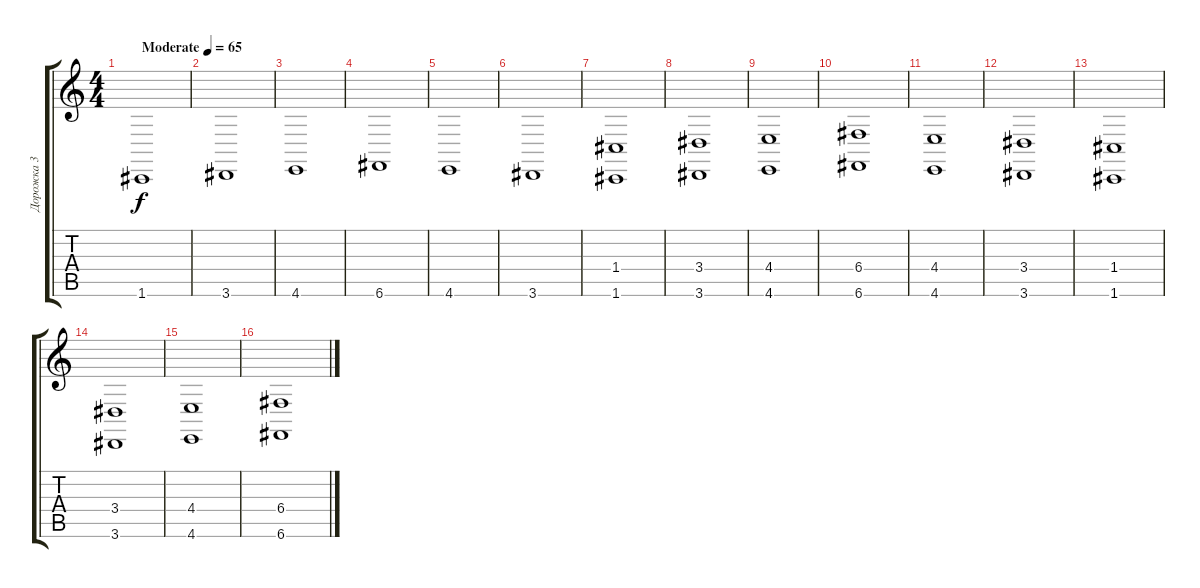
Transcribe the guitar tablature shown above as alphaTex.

\track ("Дорожка 3" "Дорожка 3") {instrument stringensemble1}
\staff {score tabs}
\tuning (D4 A3 F3 C3 G2 C2) {hide}
\ts (4 4)
\tempo (65 "Moderate")
\clef g2
\ks c
1.6.1{dy f instrument stringensemble1} |
3.6.1 |
4.6.1 |
6.6.1 |
4.6.1 |
3.6.1 |
(1.4 1.6).1 |
(3.4 3.6).1 |
(4.4 4.6).1 |
(6.4 6.6).1 |
(4.4 4.6).1 |
(3.4 3.6).1 |
(1.4 1.6).1 |
(3.4 3.6).1 |
(4.4 4.6).1 |
(6.4 6.6).1
